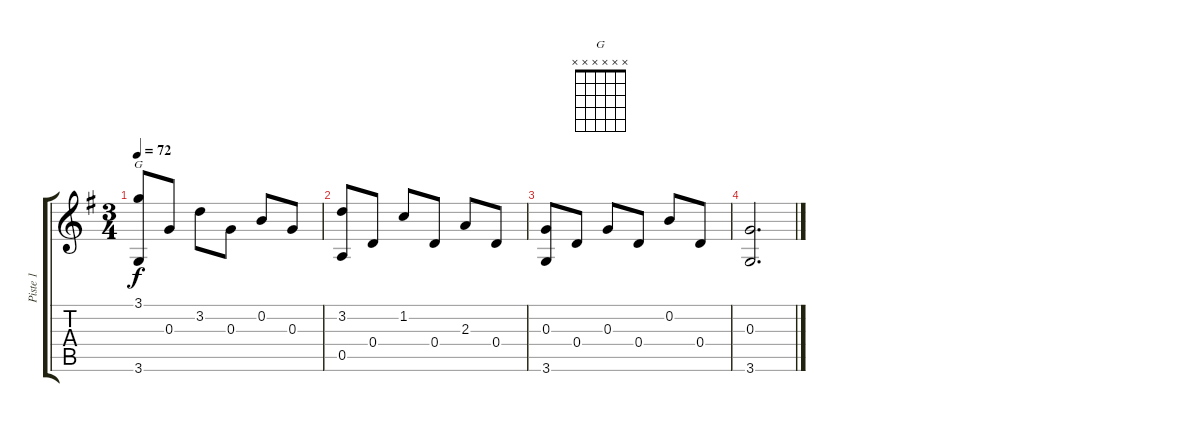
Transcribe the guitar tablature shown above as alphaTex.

\track ("Piste 1" "Piste 1") {instrument acousticguitarsteel}
\staff {score tabs}
\tuning (E4 B3 G3 D3 A2 E2) {hide}
\chord ("G" x x x x x x)
\ts (3 4)
\tempo 72
\clef g2
\ks g
(3.1 3.6).8{ch "G" dy f} 0.3.8 3.2.8 0.3.8 0.2.8 0.3.8 |
(3.2 0.5).8 0.4.8 1.2.8 0.4.8 2.3.8 0.4.8 |
(0.3 3.6).8 0.4.8 0.3.8 0.4.8 0.2.8 0.4.8 |
(0.3 3.6).2{d}
